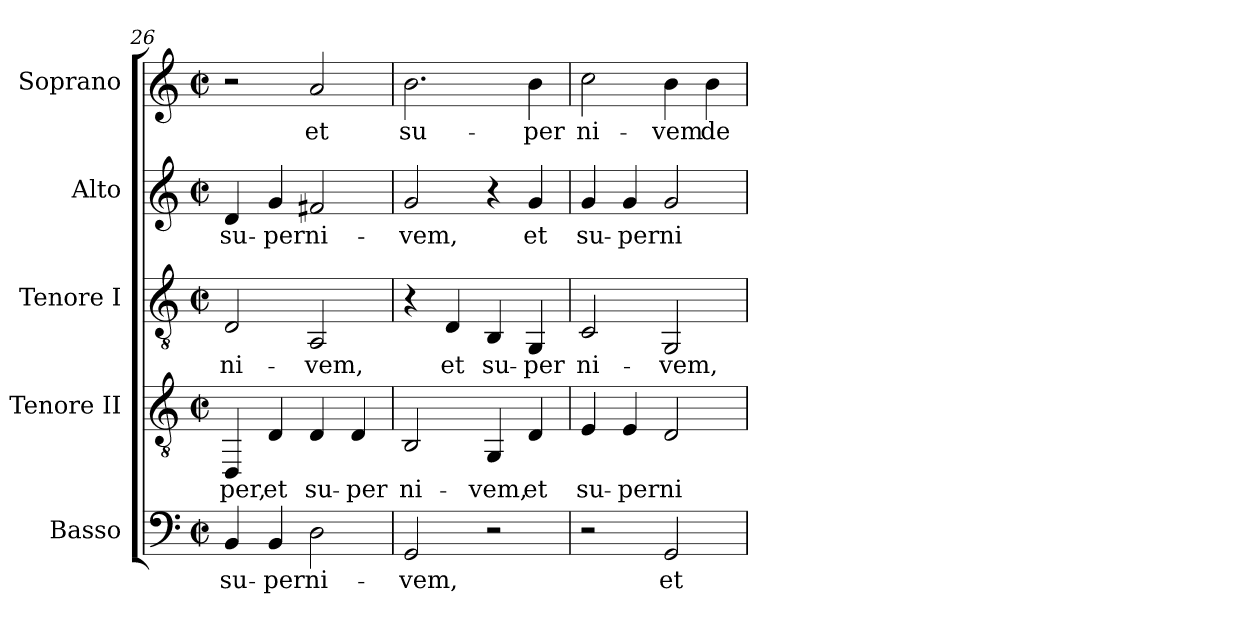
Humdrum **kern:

**kern	**text	**kern	**text	**kern	**text	**kern	**text	**kern	**text
*part5	*part5	*part4	*part4	*part3	*part3	*part2	*part2	*part1	*part1
*staff5	*staff5	*staff4	*staff4	*staff3	*staff3	*staff2	*staff2	*staff1	*staff1
*I"Basso	*	*I"Tenore II	*	*I"Tenore I	*	*I"Alto	*	*I"Soprano	*
*I'B.	*	*I'T.	*	*I'T.	*	*I'A.	*	*I'S.	*
*clefF4	*	*clefGv2	*	*clefGv2	*	*clefG2	*	*clefG2	*
*k[]	*	*k[]	*	*k[]	*	*k[]	*	*k[]	*
*C:	*	*C:	*	*C:	*	*C:	*	*C:	*
*M2/2	*	*M2/2	*	*M2/2	*	*M2/2	*	*M2/2	*
*met(c|)	*	*met(c|)	*	*met(c|)	*	*met(c|)	*	*met(c|)	*
=26	=26	=26	=26	=26	=26	=26	=26	=26	=26
!	!LO:LY:b:color=#000000	!	!	!	!	!	!	!	!
!	!	!	!LO:LY:b:color=#000000	!	!	!	!	!	!
!	!	!	!	!	!LO:LY:b:color=#000000	!	!	!	!
!	!	!	!	!	!	!	!LO:LY:b:color=#000000	!	!
4BBi/	su-	4DDi/	-per,	2Di/	ni-	4di/	su-	2r	.
!	!LO:LY:b:color=#000000	!	!	!	!	!	!	!	!
!	!	!	!LO:LY:b:color=#000000	!	!	!	!	!	!
!	!	!	!	!	!	!	!LO:LY:b:color=#000000	!	!
4BBi/	-per	4Di/	et	.	.	4gi/	-per	.	.
!	!LO:LY:b:color=#000000	!	!	!	!	!	!	!	!
!	!	!	!LO:LY:b:color=#000000	!	!	!	!	!	!
!	!	!	!	!	!LO:LY:b:color=#000000	!	!	!	!
!	!	!	!	!	!	!	!LO:LY:b:color=#000000	!	!
!	!	!	!	!	!	!	!	!	!LO:LY:b:color=#000000
2Di\	ni-	4Di/	su-	2AAi/	-vem,	2f#Xi/	ni-	2ai/	et
!	!	!	!LO:LY:b:color=#000000	!	!	!	!	!	!
.	.	4Di/	-per	.	.	.	.	.	.
=27	=27	=27	=27	=27	=27	=27	=27	=27	=27
!	!LO:LY:b:color=#000000	!	!	!	!	!	!	!	!
!	!	!	!LO:LY:b:color=#000000	!	!	!	!	!	!
!	!	!	!	!	!	!	!LO:LY:b:color=#000000	!	!
!	!	!	!	!	!	!	!	!	!LO:LY:b:color=#000000
2GGi/	-vem,	2BBi/	ni-	4r	.	2gi/	-vem,	2.bi\	su-
!	!	!	!	!	!LO:LY:b:color=#000000	!	!	!	!
.	.	.	.	4Di/	et	.	.	.	.
!	!	!	!LO:LY:b:color=#000000	!	!	!	!	!	!
!	!	!	!	!	!LO:LY:b:color=#000000	!	!	!	!
2r	.	4GGi/	-vem,	4BBi/	su-	4r	.	.	.
!	!	!	!LO:LY:b:color=#000000	!	!	!	!	!	!
!	!	!	!	!	!LO:LY:b:color=#000000	!	!	!	!
!	!	!	!	!	!	!	!LO:LY:b:color=#000000	!	!
!	!	!	!	!	!	!	!	!	!LO:LY:b:color=#000000
.	.	4Di/	et	4GGi/	-per	4gi/	et	4bi\	-per
=28	=28	=28	=28	=28	=28	=28	=28	=28	=28
!	!	!	!LO:LY:b:color=#000000	!	!	!	!	!	!
!	!	!	!	!	!LO:LY:b:color=#000000	!	!	!	!
!	!	!	!	!	!	!	!LO:LY:b:color=#000000	!	!
!	!	!	!	!	!	!	!	!	!LO:LY:b:color=#000000
2r	.	4Ei/	su-	2Ci/	ni-	4gi/	su-	2cci\	ni-
!	!	!	!LO:LY:b:color=#000000	!	!	!	!	!	!
!	!	!	!	!	!	!	!LO:LY:b:color=#000000	!	!
.	.	4Ei/	-per	.	.	4gi/	-per	.	.
!	!LO:LY:b:color=#000000	!	!	!	!	!	!	!	!
!	!	!	!LO:LY:b:color=#000000	!	!	!	!	!	!
!	!	!	!	!	!LO:LY:b:color=#000000	!	!	!	!
!	!	!	!	!	!	!	!LO:LY:b:color=#000000	!	!
!	!	!	!	!	!	!	!	!	!LO:LY:b:color=#000000
2GGi/	et	2Di/	ni-	2GGi/	-vem,	2gi/	ni-	4bi\	-vem
!	!	!	!	!	!	!	!	!	!LO:LY:b:color=#000000
.	.	.	.	.	.	.	.	4bi\	de-
=	=	=	=	=	=	=	=	=	=
*-	*-	*-	*-	*-	*-	*-	*-	*-	*-
